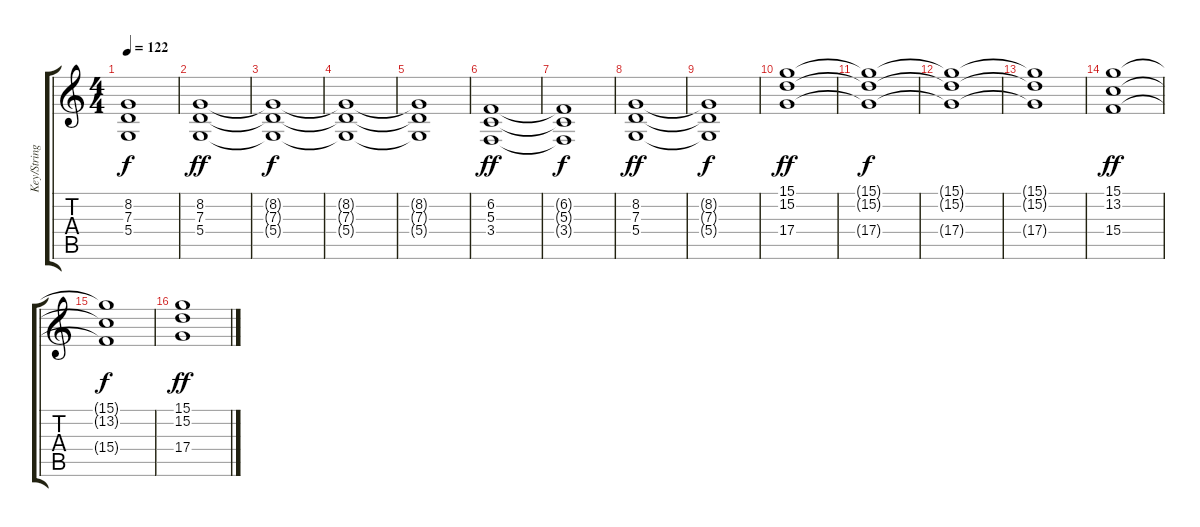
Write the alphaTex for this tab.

\track ("Key/Strings" "Key/String") {instrument lead2sawtooth}
\staff {score tabs}
\tuning (E4 B3 G3 D3 A2 E2) {hide}
\ts (4 4)
\tempo 122
\clef g2
\ks c
(8.2{t} 7.3{t} 5.4{t}).1{dy f} |
(8.2 7.3 5.4).1{dy ff} |
(8.2{t} 7.3{t} 5.4{t}).1{dy f} |
(8.2{t} 7.3{t} 5.4{t}).1 |
(8.2{t} 7.3{t} 5.4{t}).1 |
(6.2 5.3 3.4).1{dy ff} |
(6.2{t} 5.3{t} 3.4{t}).1{dy f} |
(8.2 7.3 5.4).1{dy ff} |
(8.2{t} 7.3{t} 5.4{t}).1{dy f} |
(15.1 15.2 17.4).1{dy ff instrument stringensemble1} |
(15.1{t} 15.2{t} 17.4{t}).1{dy f} |
(15.1{t} 15.2{t} 17.4{t}).1 |
(15.1{t} 15.2{t} 17.4{t}).1 |
(15.1 13.2 15.4).1{dy ff} |
(15.1{t} 13.2{t} 15.4{t}).1{dy f} |
(15.1 15.2 17.4).1{dy ff instrument stringensemble1}
